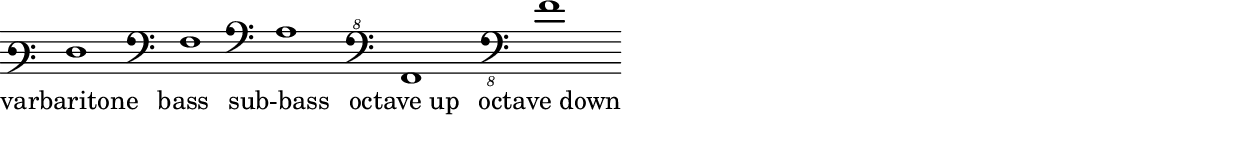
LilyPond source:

%% Generated by lilypond-book.py
%% Options: [exampleindent=10.16\mm,indent=0\mm,line-width=13.0\cm,notime,quote]
\include "lilypond-book-preamble.ly"


% ****************************************************************
% Start cut-&-pastable-section
% ****************************************************************



\paper {
  indent = 0\mm
  line-width = 13.0\cm
  % offset the left padding, also add 1mm as lilypond creates cropped
  % images with a little space on the right
  line-width = #(- line-width (* mm  3.000000) (* mm 1))
  line-width = 13.0\cm - 2.0 * 10.16\mm
  % offset the left padding, also add 1mm as lilypond creates cropped
  % images with a little space on the right
  line-width = #(- line-width (* mm  3.000000) (* mm 1))
}

\layout {
  
 \context {
   \Score
   timing = ##f
 }
 \context {
   \Staff
   \remove "Time_signature_engraver"
 }
}





% ****************************************************************
% ly snippet:
% ****************************************************************
\sourcefileline 3493
<<
  \relative c {
    \override Staff.Clef #'full-size-change = ##t
    \clef varbaritone
    f1
    \clef bass
    f1
    \clef subbass
    f1
    \clef "F^8"
    f1
    \clef "F_8"
    f1
  }
  \lyrics {
    "varbaritone  "
    "bass  "
    "sub-bass  "
    "octave up  "
    "octave down"
  }
>>



% ****************************************************************
% end ly snippet
% ****************************************************************
